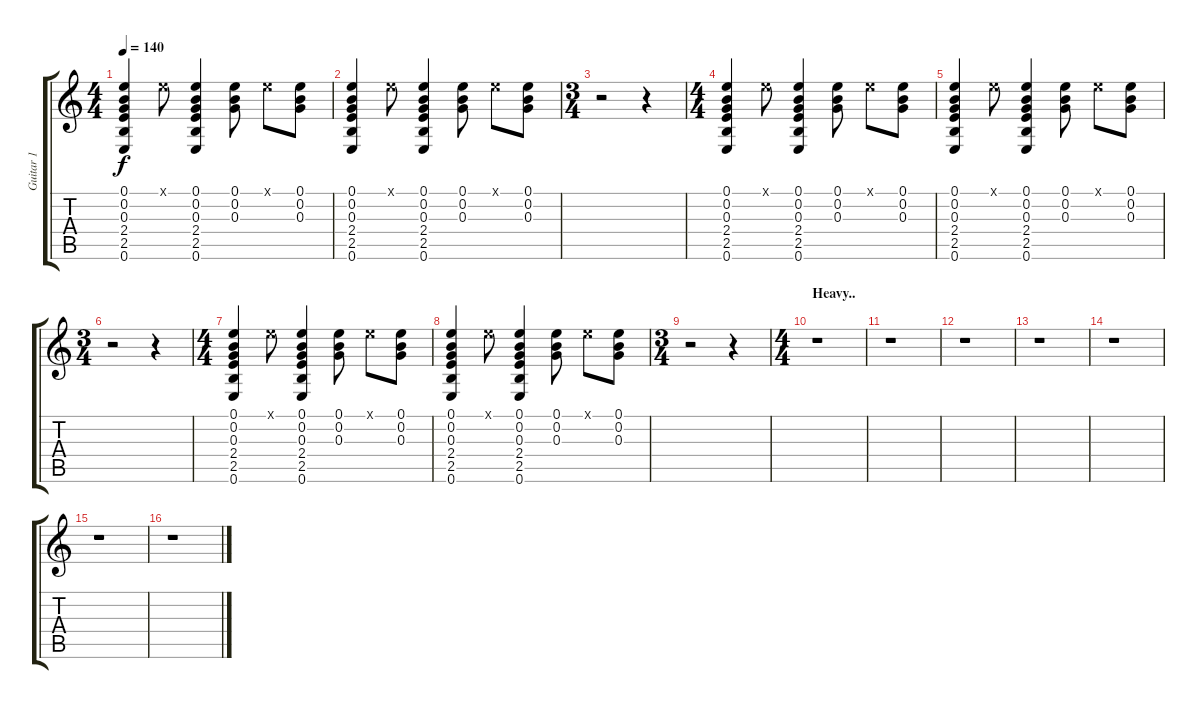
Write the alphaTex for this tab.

\track ("Guitar 1" "Guitar 1") {instrument acousticguitarsteel}
\staff {score tabs}
\tuning (E4 B3 G3 D3 A2 E2) {hide}
\ts (4 4)
\tempo 140
\clef g2
\ks c
(0.1 0.2 0.3 2.4 2.5 0.6).4{dy f} 0.1{x}.8 (0.1 0.2 0.3 2.4 2.5 0.6).4 (0.1 0.2 0.3).8 0.1{x}.8 (0.1 0.2 0.3).8 |
(0.1 0.2 0.3 2.4 2.5 0.6).4 0.1{x}.8 (0.1 0.2 0.3 2.4 2.5 0.6).4 (0.1 0.2 0.3).8 0.1{x}.8 (0.1 0.2 0.3).8 |
\ts (3 4)
r.2 r.4 |
\ts (4 4)
(0.1 0.2 0.3 2.4 2.5 0.6).4 0.1{x}.8 (0.1 0.2 0.3 2.4 2.5 0.6).4 (0.1 0.2 0.3).8 0.1{x}.8 (0.1 0.2 0.3).8 |
(0.1 0.2 0.3 2.4 2.5 0.6).4 0.1{x}.8 (0.1 0.2 0.3 2.4 2.5 0.6).4 (0.1 0.2 0.3).8 0.1{x}.8 (0.1 0.2 0.3).8 |
\ts (3 4)
r.2 r.4 |
\ts (4 4)
(0.1 0.2 0.3 2.4 2.5 0.6).4 0.1{x}.8 (0.1 0.2 0.3 2.4 2.5 0.6).4 (0.1 0.2 0.3).8 0.1{x}.8 (0.1 0.2 0.3).8 |
(0.1 0.2 0.3 2.4 2.5 0.6).4 0.1{x}.8 (0.1 0.2 0.3 2.4 2.5 0.6).4 (0.1 0.2 0.3).8 0.1{x}.8 (0.1 0.2 0.3).8 |
\ts (3 4)
r.2 r.4 |
\ts (4 4)
\section ("" "Heavy..")
r.1 |
r.1 |
r.1 |
r.1 |
r.1 |
r.1 |
r.1
